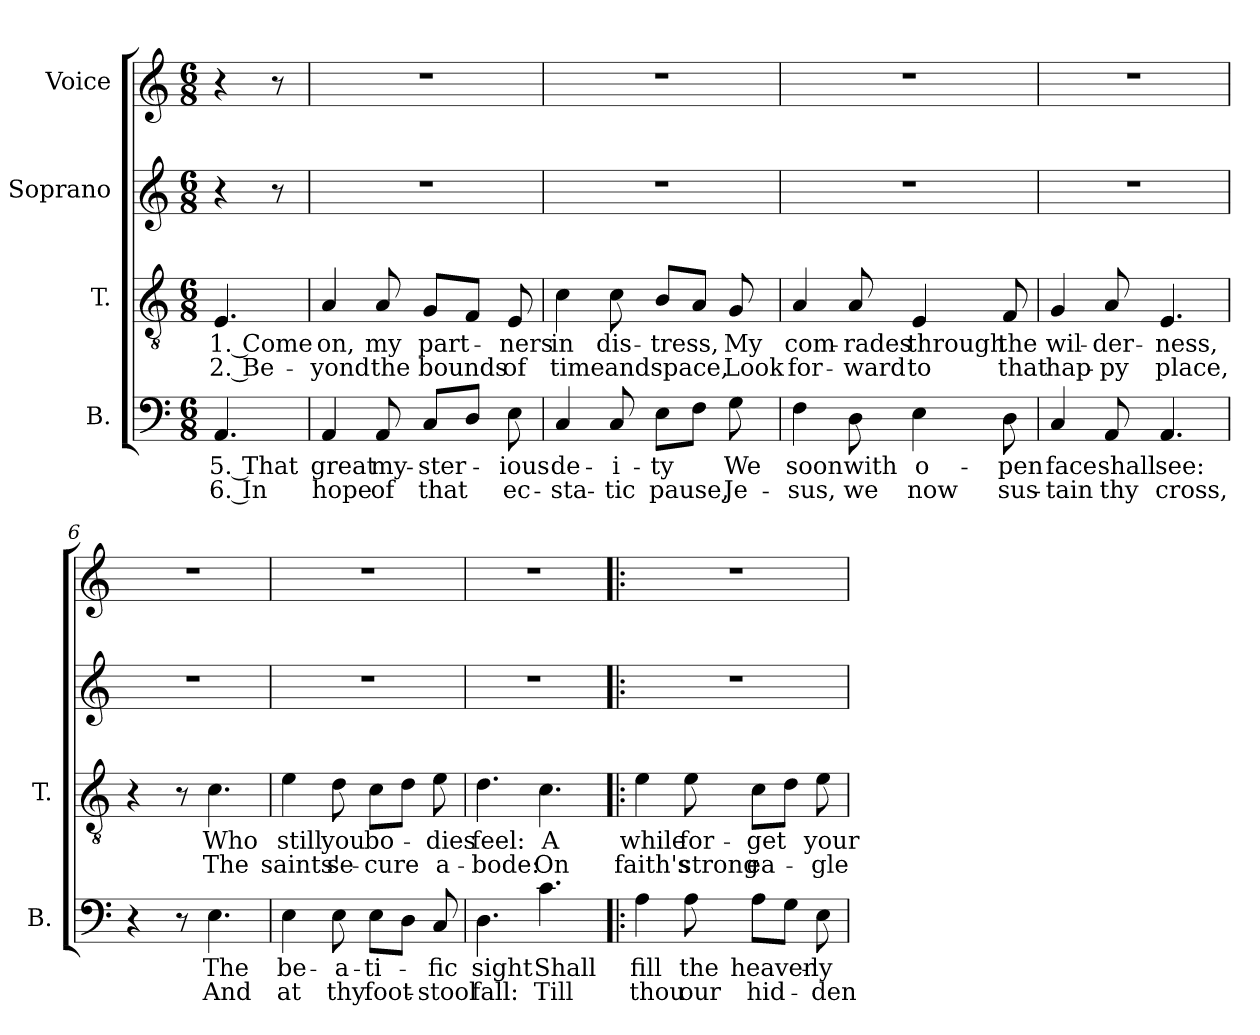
**kern	**text	**text	**kern	**text	**text	**kern	**kern
*part4	*part4	*part4	*part3	*part3	*part3	*part2	*part1
*staff4	*staff4	*staff4	*staff3	*staff3	*staff3	*staff2	*staff1
*I"B.	*	*	*I"T.	*	*	*I"Soprano	*I"Voice
*I'B.	*	*	*I'T.	*	*	*	*
*clefF4	*	*	*clefGv2	*	*	*clefG2	*clefG2
*k[]	*	*	*k[]	*	*	*k[]	*k[]
*M6/8	*	*	*M6/8	*	*	*M6/8	*M6/8
*MM90	*	*	*MM90	*	*	*MM90	*MM90
=1	=1	=1	=1	=1	=1	=1	=1
!	!LO:LY:b	!LO:LY:b	!	!LO:LY:b	!LO:LY:b	!	!
4.AA!/	5. That	6. In	4.E!/	1. Come	2. Be-	4r	4r
.	.	.	.	.	.	8r	8r
=2	=2	=2	=2	=2	=2	=2	=2
!	!LO:LY:b	!LO:LY:b	!	!LO:LY:b	!LO:LY:b	!	!
4AA!/	great	hope	4A!/	on,	-yond	2.r	2.r
!	!LO:LY:b	!LO:LY:b	!	!LO:LY:b	!LO:LY:b	!	!
8AA!/	my-	of	8A!/	my	the	.	.
!	!LO:LY:b	!LO:LY:b	!	!LO:LY:b	!LO:LY:b	!	!
8C!/L	-ster-	that	8G!/L	part-	bounds	.	.
8D!/J	.	.	8F!/J	.	.	.	.
!	!LO:LY:b	!LO:LY:b	!	!LO:LY:b	!LO:LY:b	!	!
8E!\	-ious	ec-	8E!/	-ners	of	.	.
=3	=3	=3	=3	=3	=3	=3	=3
!	!LO:LY:b	!LO:LY:b	!	!LO:LY:b	!LO:LY:b	!	!
4C!/	de-	-sta-	4c!\	in	time	2.r	2.r
!	!LO:LY:b	!LO:LY:b	!	!LO:LY:b	!LO:LY:b	!	!
8C!/	-i-	-tic	8c!\	dis-	and	.	.
!	!LO:LY:b	!LO:LY:b	!	!LO:LY:b	!LO:LY:b	!	!
8E!\L	-ty	pause,	8B!/L	-tress,	space,	.	.
8F!\J	.	.	8A!/J	.	.	.	.
!	!LO:LY:b	!LO:LY:b	!	!LO:LY:b	!LO:LY:b	!	!
8G!\	We	Je-	8G!/	My	Look	.	.
=4	=4	=4	=4	=4	=4	=4	=4
!	!LO:LY:b	!LO:LY:b	!	!LO:LY:b	!LO:LY:b	!	!
4F!\	soon	-sus,	4A!/	com-	for-	2.r	2.r
!	!LO:LY:b	!LO:LY:b	!	!LO:LY:b	!LO:LY:b	!	!
8D!\	with	we	8A!/	-rades	-ward	.	.
!	!LO:LY:b	!LO:LY:b	!	!LO:LY:b	!LO:LY:b	!	!
4E!\	o-	now	4E!/	through	to	.	.
!	!LO:LY:b	!LO:LY:b	!	!LO:LY:b	!LO:LY:b	!	!
8D!\	-pen	sus-	8F!/	the	that	.	.
=5	=5	=5	=5	=5	=5	=5	=5
!	!LO:LY:b	!LO:LY:b	!	!LO:LY:b	!LO:LY:b	!	!
4C!/	face	-tain	4G!/	wil-	hap-	2.r	2.r
!	!LO:LY:b	!LO:LY:b	!	!LO:LY:b	!LO:LY:b	!	!
8AA!/	shall	thy	8A!/	-der-	-py	.	.
!	!LO:LY:b	!LO:LY:b	!	!LO:LY:b	!LO:LY:b	!	!
4.AA!/	see:	cross,	4.E!/	-ness,	place,	.	.
=6	=6	=6	=6	=6	=6	=6	=6
4r	.	.	4r	.	.	2.r	2.r
8r	.	.	8r	.	.	.	.
!	!LO:LY:b	!LO:LY:b	!	!LO:LY:b	!LO:LY:b	!	!
4.E!\	The	And	4.c!\	Who	The	.	.
=7	=7	=7	=7	=7	=7	=7	=7
!	!LO:LY:b	!LO:LY:b	!	!LO:LY:b	!LO:LY:b	!	!
4E!\	be-	at	4e!\	still	saints'	2.r	2.r
!	!LO:LY:b	!LO:LY:b	!	!LO:LY:b	!LO:LY:b	!	!
8E!\	-a-	thy	8d!\	you	se-	.	.
!	!LO:LY:b	!LO:LY:b	!	!LO:LY:b	!LO:LY:b	!	!
8E!\L	-ti-	foot-	8c!\L	bo-	-cure	.	.
8D!\J	.	.	8d!\J	.	.	.	.
!	!LO:LY:b	!LO:LY:b	!	!LO:LY:b	!LO:LY:b	!	!
8C!/	-fic	-stool	8e!\	-dies	a-	.	.
=8	=8	=8	=8	=8	=8	=8	=8
!	!LO:LY:b	!LO:LY:b	!	!LO:LY:b	!LO:LY:b	!	!
4.D!\	sight	fall:	4.d!\	feel:	-bode:	2.r	2.r
!	!LO:LY:b	!LO:LY:b	!	!LO:LY:b	!LO:LY:b	!	!
4.c!\	Shall	Till	4.c!\	A	On	.	.
=9!|:	=9!|:	=9!|:	=9!|:	=9!|:	=9!|:	=9!|:	=9!|:
!	!LO:LY:b	!LO:LY:b	!	!LO:LY:b	!LO:LY:b	!	!
4A!\	fill	thou	4e!\	while	faith's	2.r	2.r
!	!LO:LY:b	!LO:LY:b	!	!LO:LY:b	!LO:LY:b	!	!
8A!\	the	our	8e!\	for-	strong	.	.
!	!LO:LY:b	!LO:LY:b	!	!LO:LY:b	!LO:LY:b	!	!
8A!\L	heaven-	hid-	8c!\L	-get	ea-	.	.
8G!\J	.	.	8d!\J	.	.	.	.
!	!LO:LY:b	!LO:LY:b	!	!LO:LY:b	!LO:LY:b	!	!
8E!\	-ly	-den	8e!\	your	-gle	.	.
=	=	=	=	=	=	=	=
*-	*-	*-	*-	*-	*-	*-	*-
